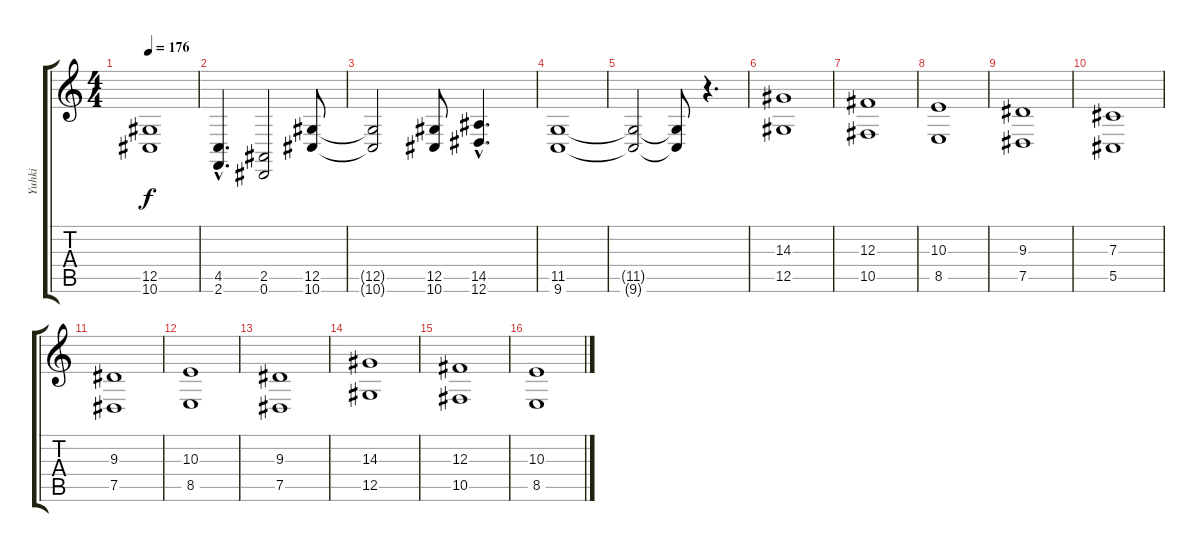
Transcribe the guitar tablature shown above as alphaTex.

\track ("Yuhki" "Yuhki") {instrument harpsichord}
\staff {score tabs}
\tuning (Eb4 Bb3 Gb3 Db3 Ab2 Eb2) {hide}
\ts (4 4)
\tempo 176
\clef g2
\ks c
(12.5{t} 10.6{t}).1{dy f} |
(4.5{hac} 2.6{hac}).4{d} (2.5 0.6).2 (12.5 10.6).8 |
(12.5{t} 10.6{t}).2 (12.5 10.6).8 (14.5{hac} 12.6{hac}).4{d} |
(11.5 9.6).1 |
(11.5{t} 9.6{t}).2 (11.5{t} 9.6{t}).8 r.4{d} |
(14.3 12.5).1 |
(12.3 10.5).1 |
(10.3 8.5).1 |
(9.3 7.5).1 |
(7.3 5.5).1 |
(9.3 7.5).1 |
(10.3 8.5).1 |
(9.3 7.5).1 |
(14.3 12.5).1 |
(12.3 10.5).1 |
(10.3 8.5).1
